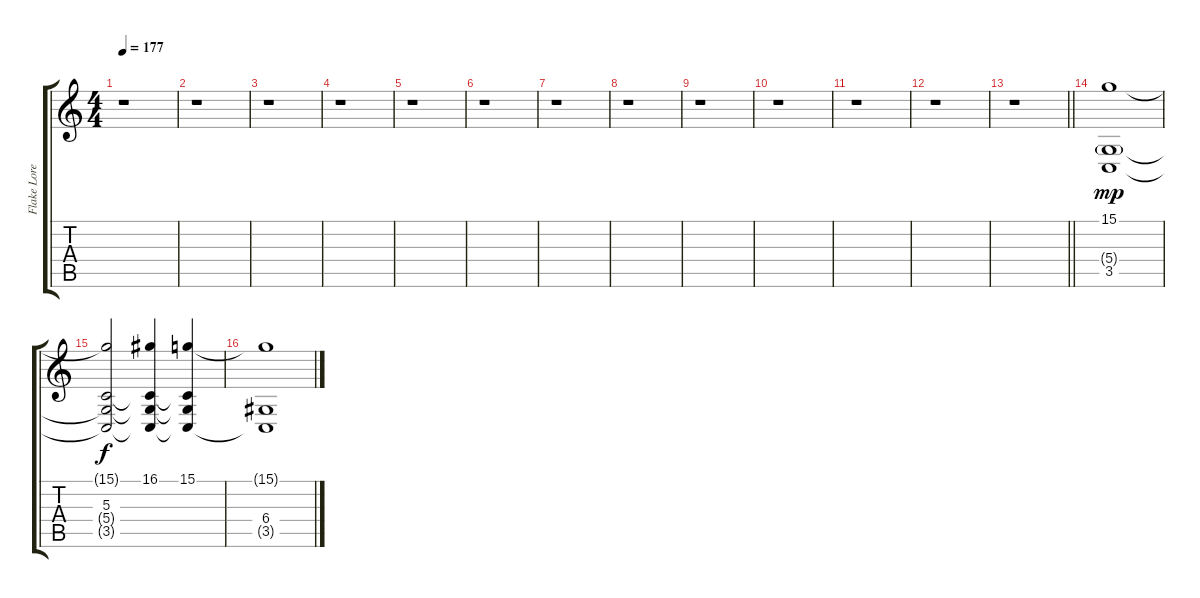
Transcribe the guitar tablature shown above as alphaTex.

\track ("Flake Lorenz [keyboard]" "Flake Lore") {instrument lead8bassandlead}
\staff {score tabs}
\tuning (E4 B3 G3 D3 A2 E2) {hide}
\ts (4 4)
\tempo 177
\clef g2
\ks c
r.1{dy f} |
r.1 |
r.1 |
r.1 |
r.1 |
r.1 |
r.1 |
r.1 |
r.1 |
r.1 |
r.1 |
r.1 |
\barLineRight lightlight
r.1 |
\section ("" "")
(15.1 5.4{g} 3.5).1{dy mp} |
(15.1{t} 5.3 5.4{t} 3.5{t}).2{dy f} (16.1 5.3{t} 5.4{t} 3.5{t}).4 (15.1 5.3{t} 5.4{t} 3.5{t}).4 |
(15.1{t} 6.4 3.5{t}).1
